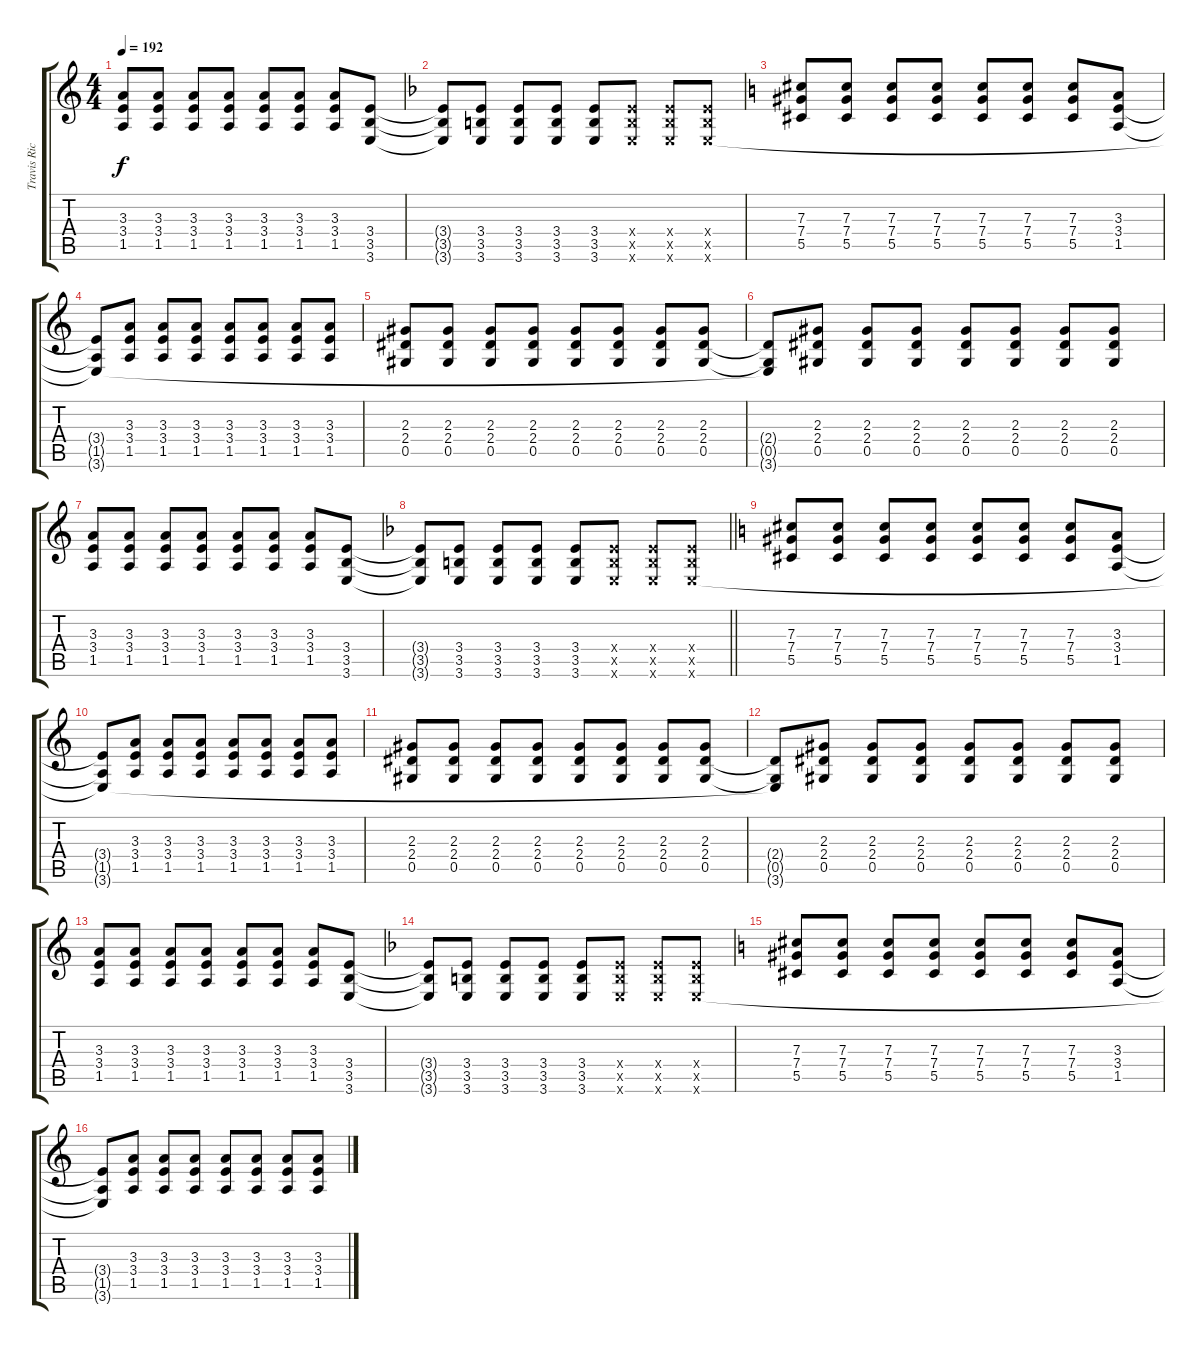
\track ("Travis Richter" "Travis Ric") {instrument distortionguitar}
\staff {score tabs}
\tuning (Eb4 Bb3 Gb3 Db3 Ab2 Db2) {hide}
\ts (4 4)
\tempo 192
\clef g2
\ks c
(3.3 3.4 1.5).8{dy f} (3.3 3.4 1.5).8 (3.3 3.4 1.5).8 (3.3 3.4 1.5).8 (3.3 3.4 1.5).8 (3.3 3.4 1.5).8 (3.3 3.4 1.5).8 (3.4 3.5 3.6).8 |
\ks dminor
(3.4{t} 3.5{t} 3.6{t}).8 (3.4 3.5 3.6).8 (3.4 3.5 3.6).8 (3.4 3.5 3.6).8 (3.4 3.5 3.6).8 (3.4{x} 3.5{x} 3.6{x}).8 (3.4{x} 3.5{x} 3.6{x}).8 (3.4{x} 3.5{x} 3.6{x}).8 |
\ks c
(7.3 7.4 5.5).8 (7.3 7.4 5.5).8 (7.3 7.4 5.5).8 (7.3 7.4 5.5).8 (7.3 7.4 5.5).8 (7.3 7.4 5.5).8 (7.3 7.4 5.5).8 (3.3 3.4 1.5).8 |
(3.4{t} 1.5{t} 3.6{t}).8 (3.3 3.4 1.5).8 (3.3 3.4 1.5).8 (3.3 3.4 1.5).8 (3.3 3.4 1.5).8 (3.3 3.4 1.5).8 (3.3 3.4 1.5).8 (3.3 3.4 1.5).8 |
(2.3 2.4 0.5).8 (2.3 2.4 0.5).8 (2.3 2.4 0.5).8 (2.3 2.4 0.5).8 (2.3 2.4 0.5).8 (2.3 2.4 0.5).8 (2.3 2.4 0.5).8 (2.3 2.4 0.5).8 |
(2.4{t} 0.5{t} 3.6{t}).8 (2.3 2.4 0.5).8 (2.3 2.4 0.5).8 (2.3 2.4 0.5).8 (2.3 2.4 0.5).8 (2.3 2.4 0.5).8 (2.3 2.4 0.5).8 (2.3 2.4 0.5).8 |
(3.3 3.4 1.5).8 (3.3 3.4 1.5).8 (3.3 3.4 1.5).8 (3.3 3.4 1.5).8 (3.3 3.4 1.5).8 (3.3 3.4 1.5).8 (3.3 3.4 1.5).8 (3.4 3.5 3.6).8 |
\barLineRight lightlight
\ks dminor
(3.4{t} 3.5{t} 3.6{t}).8 (3.4 3.5 3.6).8 (3.4 3.5 3.6).8 (3.4 3.5 3.6).8 (3.4 3.5 3.6).8 (3.4{x} 3.5{x} 3.6{x}).8 (3.4{x} 3.5{x} 3.6{x}).8 (3.4{x} 3.5{x} 3.6{x}).8 |
\ks c
(7.3 7.4 5.5).8 (7.3 7.4 5.5).8 (7.3 7.4 5.5).8 (7.3 7.4 5.5).8 (7.3 7.4 5.5).8 (7.3 7.4 5.5).8 (7.3 7.4 5.5).8 (3.3 3.4 1.5).8 |
(3.4{t} 1.5{t} 3.6{t}).8 (3.3 3.4 1.5).8 (3.3 3.4 1.5).8 (3.3 3.4 1.5).8 (3.3 3.4 1.5).8 (3.3 3.4 1.5).8 (3.3 3.4 1.5).8 (3.3 3.4 1.5).8 |
(2.3 2.4 0.5).8 (2.3 2.4 0.5).8 (2.3 2.4 0.5).8 (2.3 2.4 0.5).8 (2.3 2.4 0.5).8 (2.3 2.4 0.5).8 (2.3 2.4 0.5).8 (2.3 2.4 0.5).8 |
(2.4{t} 0.5{t} 3.6{t}).8 (2.3 2.4 0.5).8 (2.3 2.4 0.5).8 (2.3 2.4 0.5).8 (2.3 2.4 0.5).8 (2.3 2.4 0.5).8 (2.3 2.4 0.5).8 (2.3 2.4 0.5).8 |
(3.3 3.4 1.5).8 (3.3 3.4 1.5).8 (3.3 3.4 1.5).8 (3.3 3.4 1.5).8 (3.3 3.4 1.5).8 (3.3 3.4 1.5).8 (3.3 3.4 1.5).8 (3.4 3.5 3.6).8 |
\ks dminor
(3.4{t} 3.5{t} 3.6{t}).8 (3.4 3.5 3.6).8 (3.4 3.5 3.6).8 (3.4 3.5 3.6).8 (3.4 3.5 3.6).8 (3.4{x} 3.5{x} 3.6{x}).8 (3.4{x} 3.5{x} 3.6{x}).8 (3.4{x} 3.5{x} 3.6{x}).8 |
\ks c
(7.3 7.4 5.5).8 (7.3 7.4 5.5).8 (7.3 7.4 5.5).8 (7.3 7.4 5.5).8 (7.3 7.4 5.5).8 (7.3 7.4 5.5).8 (7.3 7.4 5.5).8 (3.3 3.4 1.5).8 |
(3.4{t} 1.5{t} 3.6{t}).8 (3.3 3.4 1.5).8 (3.3 3.4 1.5).8 (3.3 3.4 1.5).8 (3.3 3.4 1.5).8 (3.3 3.4 1.5).8 (3.3 3.4 1.5).8 (3.3 3.4 1.5).8
